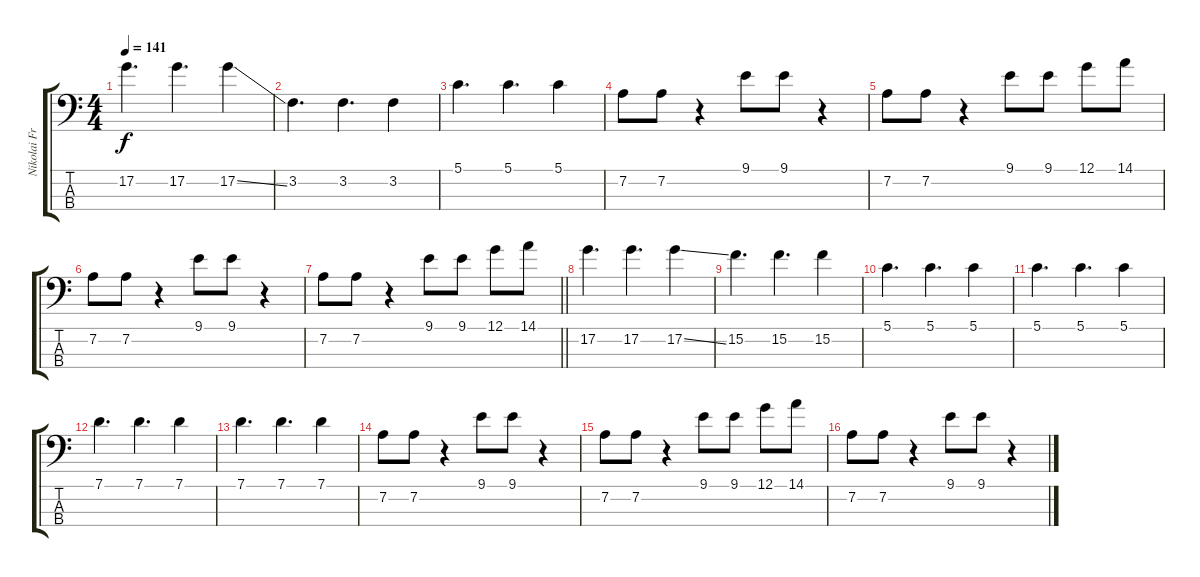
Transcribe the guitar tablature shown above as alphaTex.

\track ("Nikolai Fraiture - Bass" "Nikolai Fr") {instrument acousticguitarnylon}
\staff {score tabs}
\tuning (G2 D2 A1 E1) {hide}
\ts (4 4)
\tempo 141
\clef f4
\ks c
17.2.4{d dy f} 17.2.4{d} 17.2{ss}.4 |
3.2.4{d} 3.2.4{d} 3.2.4 |
5.1.4{d} 5.1.4{d} 5.1.4 |
7.2.8 7.2.8 r.4 9.1.8 9.1.8 r.4 |
7.2.8 7.2.8 r.4 9.1.8 9.1.8 12.1.8 14.1.8 |
7.2.8 7.2.8 r.4 9.1.8 9.1.8 r.4 |
\barLineRight lightlight
7.2.8 7.2.8 r.4 9.1.8 9.1.8 12.1.8 14.1.8 |
17.2.4{d} 17.2.4{d} 17.2{ss}.4 |
15.2.4{d} 15.2.4{d} 15.2.4 |
5.1.4{d} 5.1.4{d} 5.1.4 |
5.1.4{d} 5.1.4{d} 5.1.4 |
7.1.4{d} 7.1.4{d} 7.1.4 |
7.1.4{d} 7.1.4{d} 7.1.4 |
7.2.8 7.2.8 r.4 9.1.8 9.1.8 r.4 |
7.2.8 7.2.8 r.4 9.1.8 9.1.8 12.1.8 14.1.8 |
7.2.8 7.2.8 r.4 9.1.8 9.1.8 r.4
